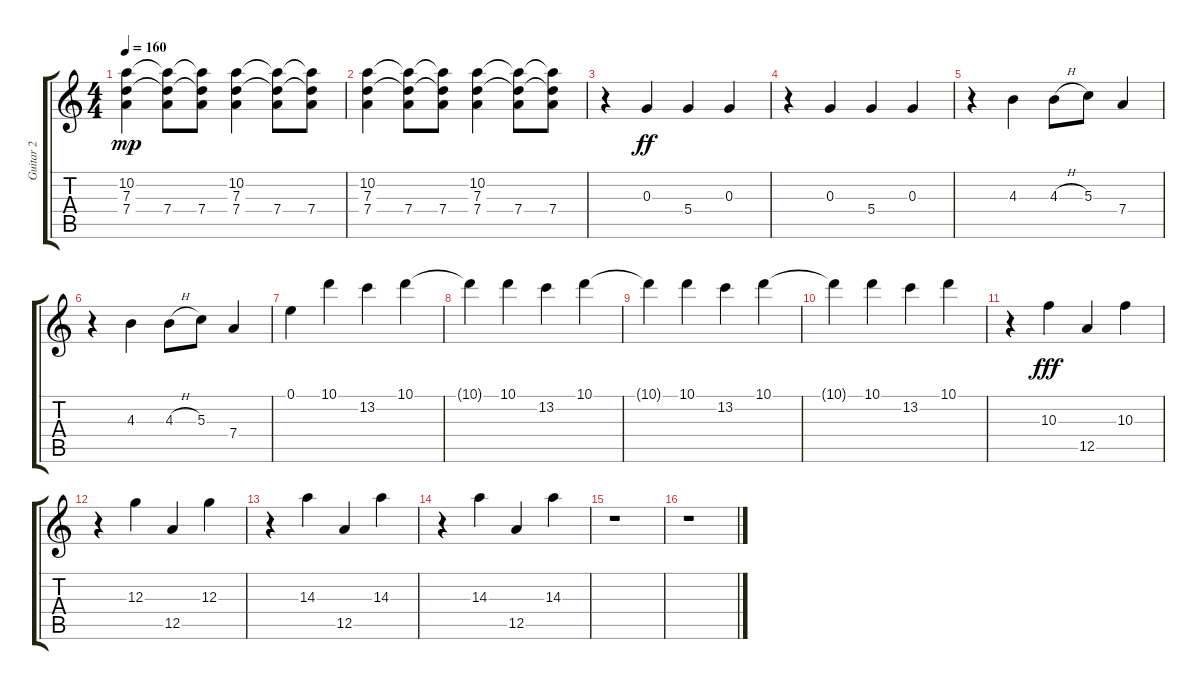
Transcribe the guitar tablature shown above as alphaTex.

\track ("Guitar 2" "Guitar 2") {instrument acousticguitarsteel}
\staff {score tabs}
\tuning (E4 B3 G3 D3 A2 E2) {hide}
\ts (4 4)
\tempo 160
\clef g2
\ks c
(10.2 7.3 7.4).4{dy mp} (10.2{t} 7.3{t} 7.4).8 (10.2{t} 7.3{t} 7.4).8 (10.2 7.3 7.4).4 (10.2{t} 7.3{t} 7.4).8 (10.2{t} 7.3{t} 7.4).8 |
(10.2 7.3 7.4).4 (10.2{t} 7.3{t} 7.4).8 (10.2{t} 7.3{t} 7.4).8 (10.2 7.3 7.4).4 (10.2{t} 7.3{t} 7.4).8 (10.2{t} 7.3{t} 7.4).8 |
r.4 0.3.4{dy ff} 5.4.4 0.3.4 |
r.4 0.3.4 5.4.4 0.3.4 |
r.4 4.3.4 4.3{h}.8 5.3.8 7.4.4 |
r.4 4.3.4 4.3{h}.8 5.3.8 7.4.4 |
0.1.4 10.1.4 13.2.4 10.1.4 |
10.1{t}.4 10.1.4 13.2.4 10.1.4 |
10.1{t}.4 10.1.4 13.2.4 10.1.4 |
10.1{t}.4 10.1.4 13.2.4 10.1.4 |
r.4 10.3.4{dy fff} 12.5.4 10.3.4 |
r.4 12.3.4 12.5.4 12.3.4 |
r.4 14.3.4 12.5.4 14.3.4 |
r.4 14.3.4 12.5.4 14.3.4 |
r.1 |
r.1
